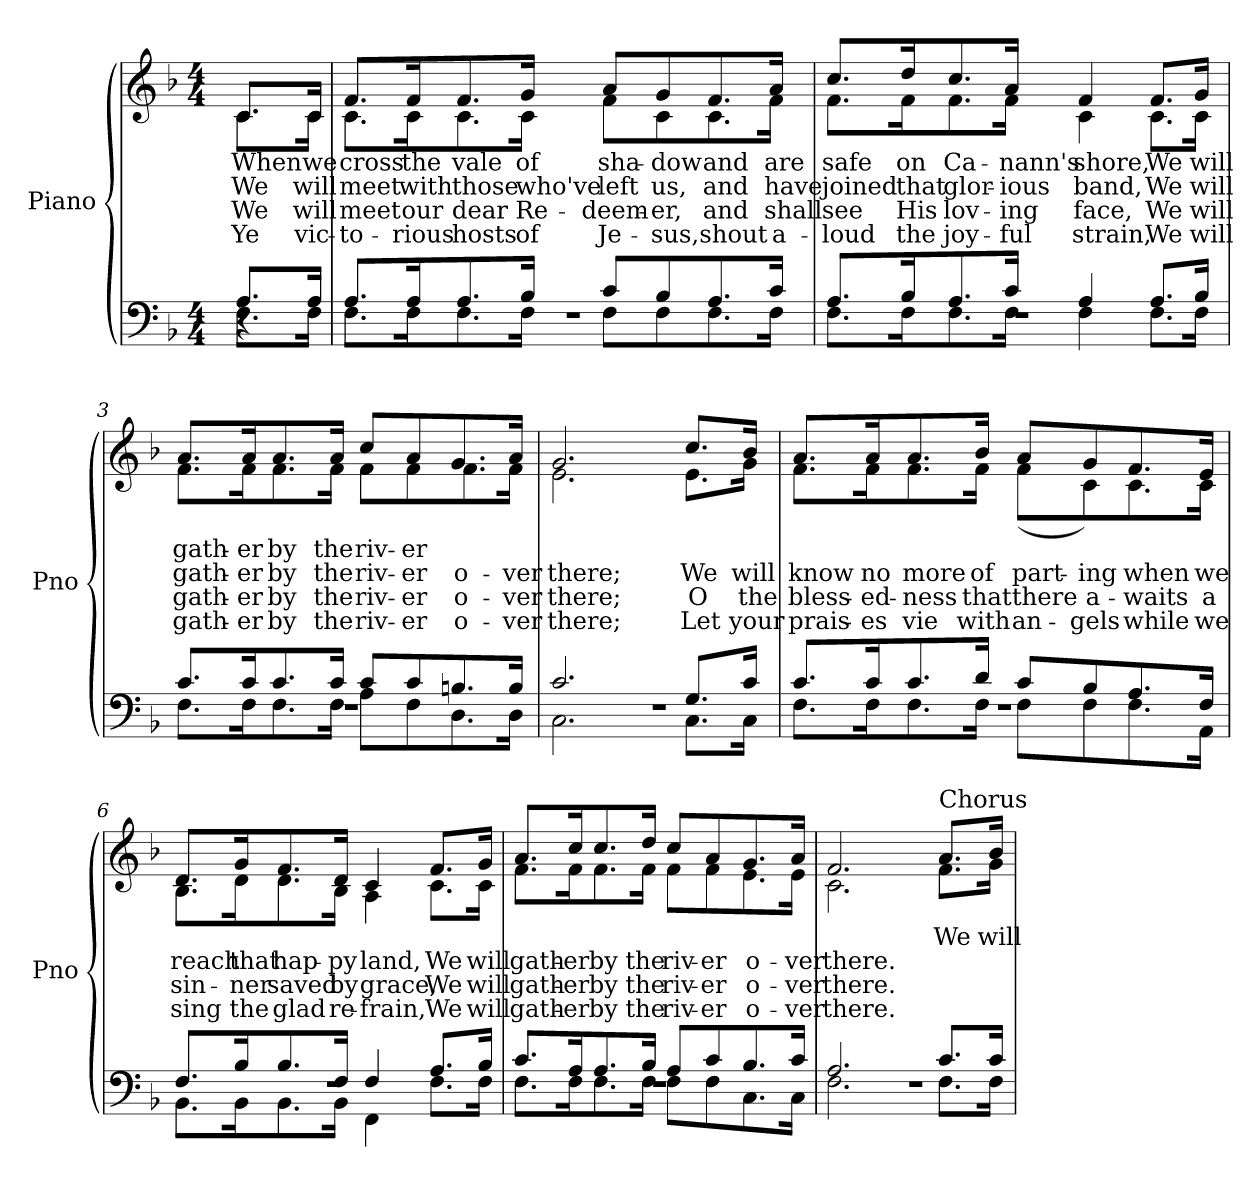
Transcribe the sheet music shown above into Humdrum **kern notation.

**kern	**kern	**text	**text	**text	**text
*part1	*part1	*part1	*part1	*part1	*part1
*staff2	*staff1	*staff1	*staff1	*staff1	*staff1
*I"Piano	*	*	*	*	*
*I'Pno	*	*	*	*	*
*clefF4	*clefG2	*	*	*	*
*k[b-]	*k[b-]	*	*	*	*
*F:	*F:	*	*	*	*
*M4/4	*M4/4	*	*	*	*
=	=	=	=	=	=
*	*^	*	*	*	*
.	.	8qc/yy	1.	2.	3.	4.
*^	*	*	*	*	*	*
*	*^	*	*	*	*	*	*
4r	8.A/L	8.F\L	8.c/L	8.c\L	When	We	We	Ye
.	16A/Jk	16F\Jk	16c/Jk	16c\Jk	we	will	will	vic-
!!LO:LB:g=z	!!
=1	=1	=1	=1	=1	=1	=1	=1	=1
1r	8.A/L	8.F\L	8.f/L	8.c\L	cross	meet	meet	to-
.	16A/K	16F\K	16f/K	16c\K	the	with	our	rious
.	8.A/	8.F\	8.f/	8.c\	vale	those	dear	hosts
.	16B-/Jk	16F\Jk	16g/Jk	16c\Jk	of	who've	Re-	of
.	8c/L	8F\L	8a/L	8f\L	sha-	left	deem-	Je-
.	8B-/	8F\	8g/	8c\	dow	us,	er,	sus,
.	8.A/	8.F\	8.f/	8.c\	and	and	and	shout
.	16c/Jk	16F\Jk	16a/Jk	16f\Jk	are	have	shall	a-
!!LO:LB:g=z	!!
=2	=2	=2	=2	=2	=2	=2	=2	=2
1r	8.A/L	8.F\L	8.cc/L	8.f\L	safe	joined	see	loud
.	16B-/K	16F\K	16dd/K	16f\K	on	that	His	the
.	8.A/	8.F\	8.cc/	8.f\	Ca-	glor-	lov-	joy-
.	16c/Jk	16F\Jk	16a/Jk	16f\Jk	nann's	ious	ing	ful
.	4A/	4F\	4f/	4c\	shore,	band,	face,	strain,
.	8.A/L	8.F\L	8.f/L	8.c\L	We	We	We	We
.	16B-/Jk	16F\Jk	16g/Jk	16c\Jk	will	will	will	will
!!LO:PB:g=z	!!
=3	=3	=3	=3	=3	=3	=3	=3	=3
1r	8.c/L	8.F\L	8.a/L	8.f\L	gath-	gath-	gath-	gath-
.	16c/K	16F\K	16a/K	16f\K	er	er	er	er
.	8.c/	8.F\	8.a/	8.f\	by	by	by	by
.	16c/Jk	16F\Jk	16a/Jk	16f\Jk	the	the	the	the
.	8c/L	8A\L	8cc/L	8f\L	riv-	riv-	riv-	riv-
.	8c/	8F\	8a/	8f\	er	er	er	er
.	8.Bn/	8.D\	8.g/	8.f\	.	o-	o-	o-
.	16B/Jk	16D\Jk	16a/Jk	16f\Jk	.	ver	ver	ver
=4	=4	=4	=4	=4	=4	=4	=4	=4
1r	2.c/	2.C\	2.g/	2.e\	.	there;	there;	there;
.	8.G/L	8.C\L	8.cc/L	8.e\L	.	We	O	Let
.	16c/Jk	16C\Jk	16b-/Jk	16g\Jk	.	will	the	your
!!LO:LB:g=z	!!
=5	=5	=5	=5	=5	=5	=5	=5	=5
1r	8.c/L	8.F\L	8.a/L	8.f\L	.	know	bless-	prais-
.	16c/K	16F\K	16a/K	16f\K	.	no	ed-	es
.	8.c/	8.F\	8.a/	8.f\	.	more	ness	vie
.	16d/Jk	16F\Jk	16b-/Jk	16f\Jk	.	of	that	with
.	8c/L	8F\L	8a/L	(8f\L	.	part-	there	an-
.	8B-/	8F\	8g/	8c\)	.	ing	a-	gels
.	8.A/	8.F\	8.f/	8.c\	.	when	waits	while
.	16F/Jk	16AA\Jk	16e/Jk	16c\Jk	.	we	a	we
!!LO:LB:g=z	!!
=6	=6	=6	=6	=6	=6	=6	=6	=6
1r	8.F/L	8.BB-\L	8.d/L	8.B-\L	.	reach	sin-	sing
.	16B-/K	16BB-\K	16g/K	16d\K	.	that	ner	the
.	8.B-/	8.BB-\	8.f/	8.d\	.	hap-	saved	glad
.	16F/Jk	16BB-\Jk	16d/Jk	16B-\Jk	.	py	by	re-
.	4F/	4FF\	4c/	4A\	.	land,	grace,	frain,
.	8.A/L	8.F\L	8.f/L	8.c\L	.	We	We	We
.	16B-/Jk	16F\Jk	16g/Jk	16c\Jk	.	will	will	will
!!LO:PB:g=z	!!
=7	=7	=7	=7	=7	=7	=7	=7	=7
1r	8.c/L	8.F\L	8.a/L	8.f\L	.	gath-	gath-	gath-
.	16A/K	16F\K	16cc/K	16f\K	.	er	er	er
.	8.A/	8.F\	8.cc/	8.f\	.	by	by	by
.	16B-/Jk	16F\Jk	16dd/Jk	16f\Jk	.	the	the	the
.	8A/L	8F\L	8cc/L	8f\L	.	riv-	riv-	riv-
.	8c/	8F\	8a/	8f\	.	er	er	er
.	8.B-/	8.C\	8.g/	8.e\	.	o-	o-	o-
.	16c/Jk	16C\Jk	16a/Jk	16e\Jk	.	ver	ver	ver
=8	=8	=8	=8	=8	=8	=8	=8	=8
1r	2.A/	2.F\	2.f/	2.c\	.	there.	there.	there.
!	!	!	!LO:TX:a:t=Chorus	!	!	!	!	!
.	8.c/L	8.F\L	8.a/L	8.f\L	We	.	.	.
.	16c/Jk	16F\Jk	16b-/Jk	16g\Jk	will	.	.	.
*v	*v	*v	*	*	*	*	*	*
*	*v	*v	*	*	*	*
=	=	=	=	=	=
*-	*-	*-	*-	*-	*-
